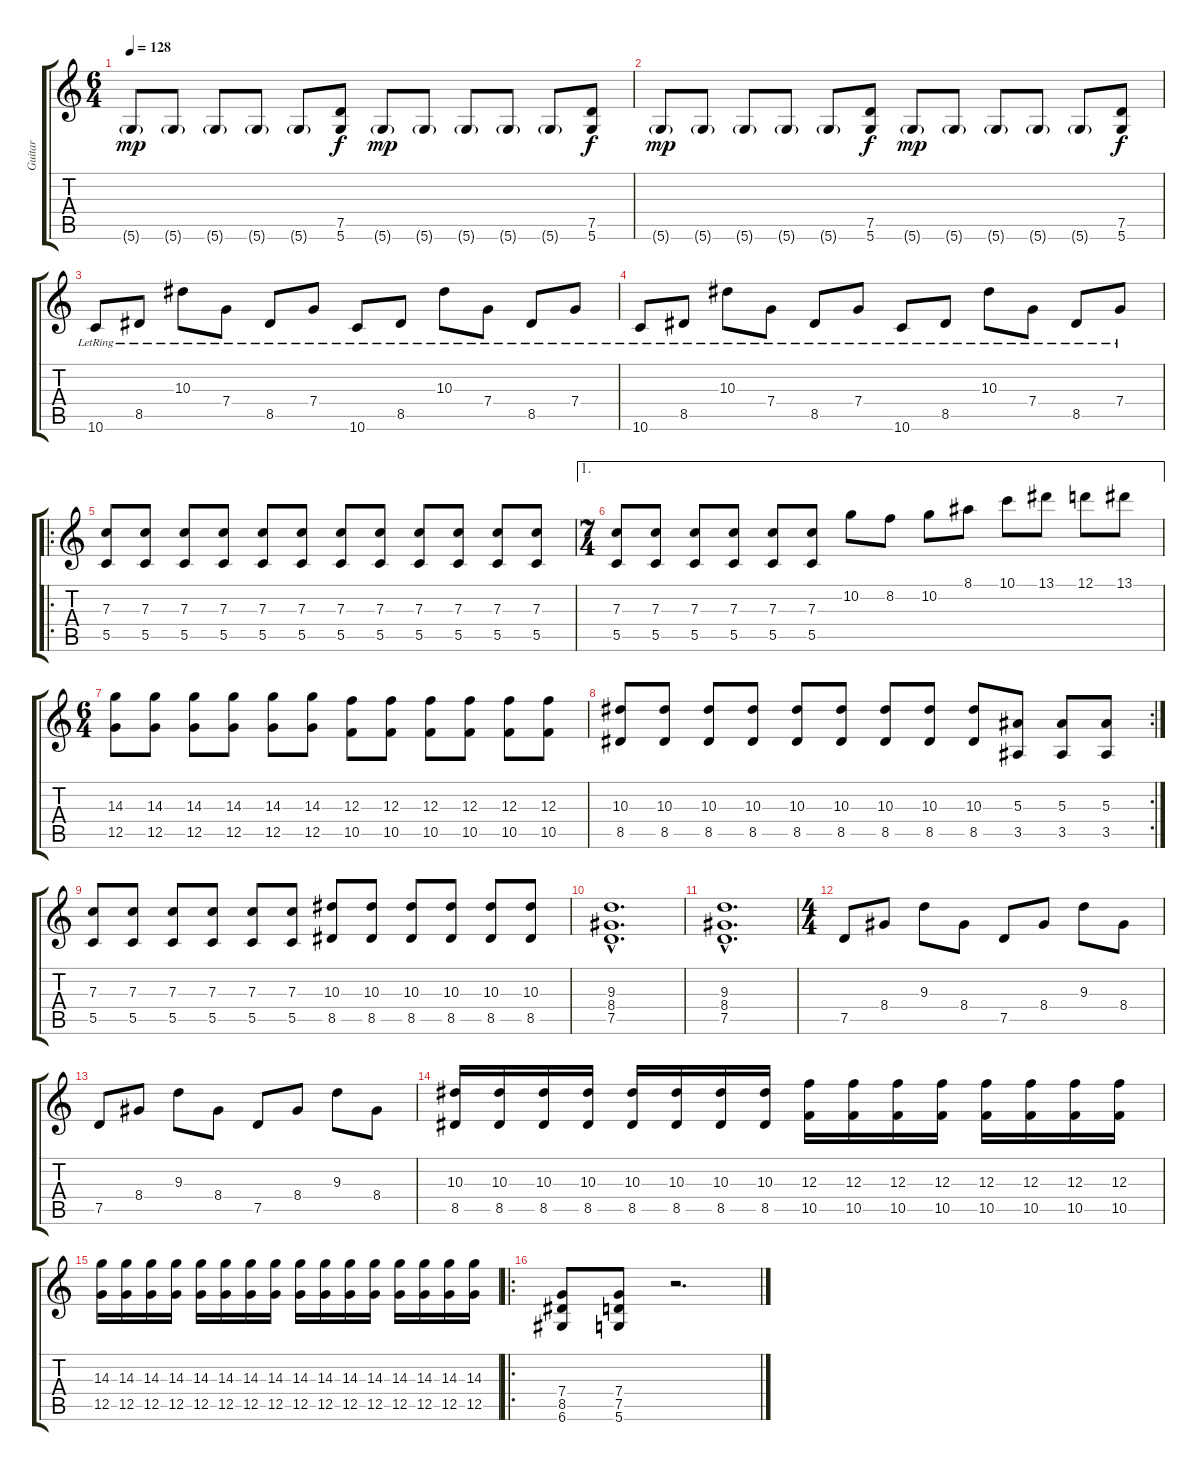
\track ("Guitar" "Guitar") {instrument overdrivenguitar}
\staff {score tabs}
\tuning (D4 A3 F3 C3 G2 D2) {hide}
\ts (6 4)
\tempo 128
\clef g2
\ks c
5.6{g}.8{dy mp} 5.6{g}.8 5.6{g}.8 5.6{g}.8 5.6{g}.8 (7.5 5.6).8{dy f} 5.6{g}.8{dy mp} 5.6{g}.8 5.6{g}.8 5.6{g}.8 5.6{g}.8 (7.5 5.6).8{dy f} |
5.6{g}.8{dy mp} 5.6{g}.8 5.6{g}.8 5.6{g}.8 5.6{g}.8 (7.5 5.6).8{dy f} 5.6{g}.8{dy mp} 5.6{g}.8 5.6{g}.8 5.6{g}.8 5.6{g}.8 (7.5 5.6).8{dy f} |
10.6{lr}.8 8.5{lr}.8 10.3{lr}.8 7.4{lr}.8 8.5{lr}.8 7.4{lr}.8 10.6{lr}.8 8.5{lr}.8 10.3{lr}.8 7.4{lr}.8 8.5{lr}.8 7.4{lr}.8 |
10.6{lr}.8 8.5{lr}.8 10.3{lr}.8 7.4{lr}.8 8.5{lr}.8 7.4{lr}.8 10.6{lr}.8 8.5{lr}.8 10.3{lr}.8 7.4{lr}.8 8.5{lr}.8 7.4{lr}.8 |
\ro
(7.3 5.5).8{instrument overdrivenguitar} (7.3 5.5).8 (7.3 5.5).8 (7.3 5.5).8 (7.3 5.5).8 (7.3 5.5).8 (7.3 5.5).8 (7.3 5.5).8 (7.3 5.5).8 (7.3 5.5).8 (7.3 5.5).8 (7.3 5.5).8 |
\ae 1
\ts (7 4)
(7.3 5.5).8 (7.3 5.5).8 (7.3 5.5).8 (7.3 5.5).8 (7.3 5.5).8 (7.3 5.5).8 10.2.8 8.2.8 10.2.8 8.1.8 10.1.8 13.1.8 12.1.8 13.1.8 |
\ts (6 4)
(14.3 12.5).8 (14.3 12.5).8 (14.3 12.5).8 (14.3 12.5).8 (14.3 12.5).8 (14.3 12.5).8 (12.3 10.5).8 (12.3 10.5).8 (12.3 10.5).8 (12.3 10.5).8 (12.3 10.5).8 (12.3 10.5).8 |
\rc 2
(10.3 8.5).8 (10.3 8.5).8 (10.3 8.5).8 (10.3 8.5).8 (10.3 8.5).8 (10.3 8.5).8 (10.3 8.5).8 (10.3 8.5).8 (10.3 8.5).8 (5.3 3.5).8 (5.3 3.5).8 (5.3 3.5).8 |
(7.3 5.5).8 (7.3 5.5).8 (7.3 5.5).8 (7.3 5.5).8 (7.3 5.5).8 (7.3 5.5).8 (10.3 8.5).8 (10.3 8.5).8 (10.3 8.5).8 (10.3 8.5).8 (10.3 8.5).8 (10.3 8.5).8 |
(9.3{hac} 8.4{hac} 7.5{hac}).1{d} |
(9.3{hac} 8.4{hac} 7.5{hac}).1{d} |
\ts (4 4)
7.5.8 8.4.8 9.3.8 8.4.8 7.5.8 8.4.8 9.3.8 8.4.8 |
7.5.8 8.4.8 9.3.8 8.4.8 7.5.8 8.4.8 9.3.8 8.4.8 |
(10.3 8.5).16 (10.3 8.5).16 (10.3 8.5).16 (10.3 8.5).16 (10.3 8.5).16 (10.3 8.5).16 (10.3 8.5).16 (10.3 8.5).16 (12.3 10.5).16 (12.3 10.5).16 (12.3 10.5).16 (12.3 10.5).16 (12.3 10.5).16 (12.3 10.5).16 (12.3 10.5).16 (12.3 10.5).16 |
(14.3 12.5).16 (14.3 12.5).16 (14.3 12.5).16 (14.3 12.5).16 (14.3 12.5).16 (14.3 12.5).16 (14.3 12.5).16 (14.3 12.5).16 (14.3 12.5).16 (14.3 12.5).16 (14.3 12.5).16 (14.3 12.5).16 (14.3 12.5).16 (14.3 12.5).16 (14.3 12.5).16 (14.3 12.5).16 |
\ro
(7.4 8.5 6.6).8 (7.4 7.5 5.6).8 r.2{d}
